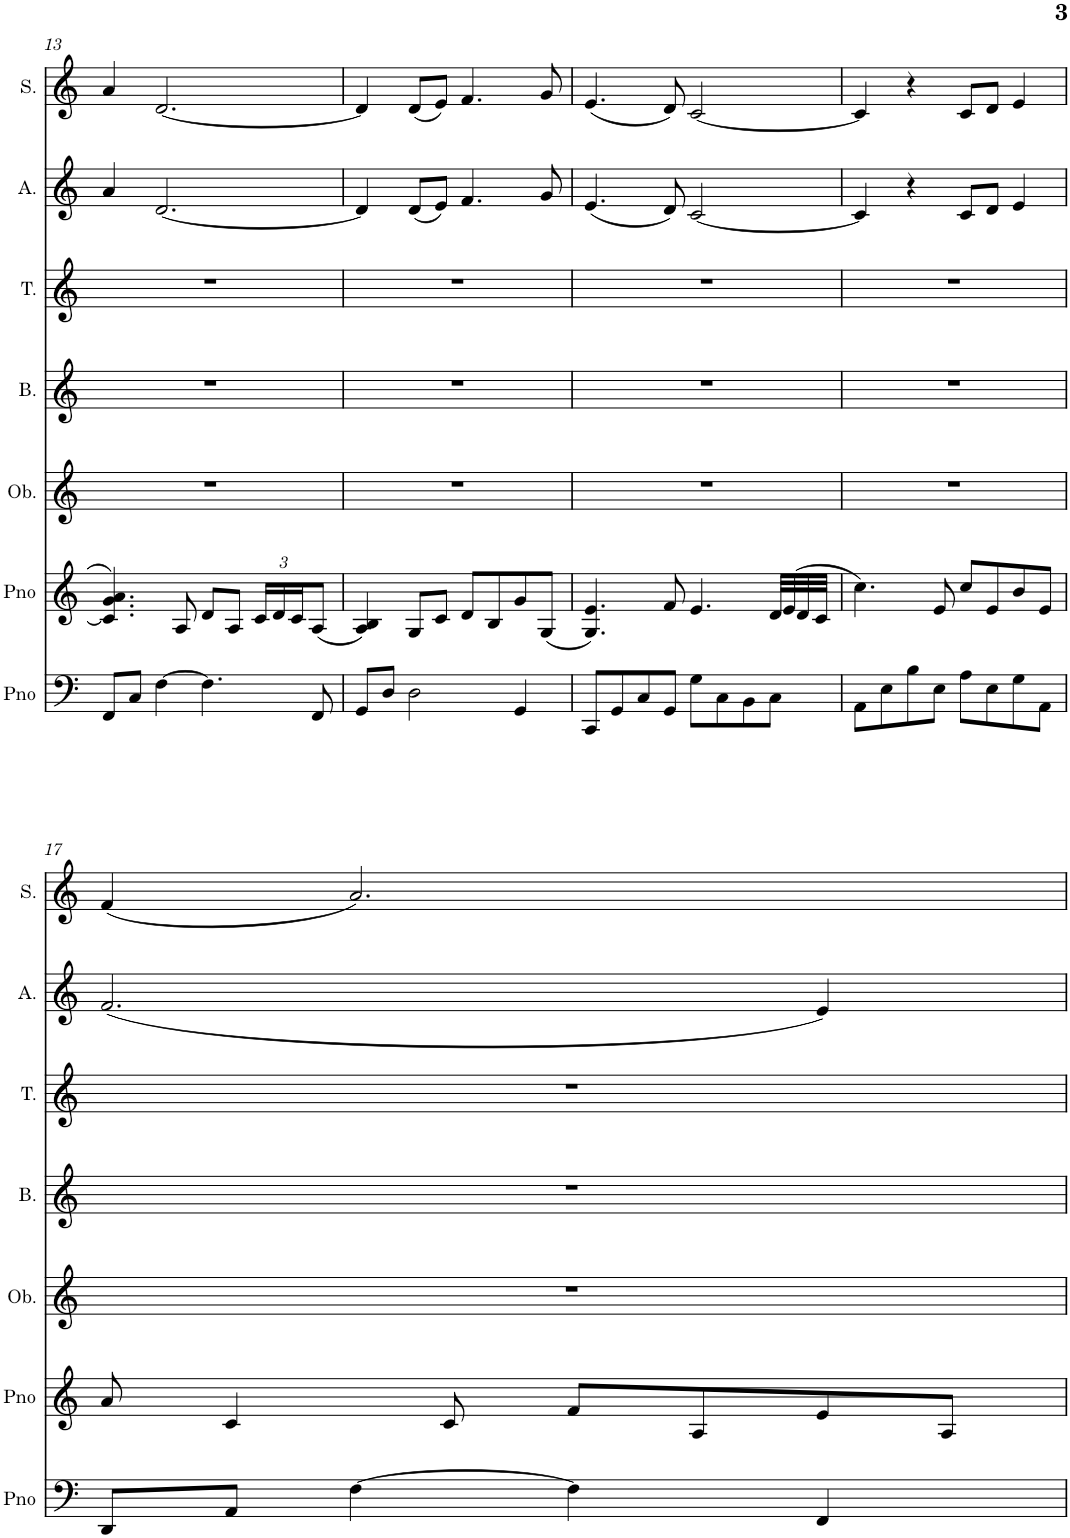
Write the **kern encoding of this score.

**kern	**kern	**kern	**kern	**kern	**kern	**kern
*part7	*part6	*part5	*part4	*part3	*part2	*part1
*staff7	*staff6	*staff5	*staff4	*staff3	*staff2	*staff1
*I"Piano	*I"Piano	*I"Oboe	*I"Bass	*I"Tenor	*I"Alto	*I"Soprano
*I'Pno	*I'Pno	*I'Ob.	*I'B.	*I'T.	*I'A.	*I'S.
!!LO:PB:g=z
*clefF4	*clefG2	*clefG2	*clefG2	*clefG2	*clefG2	*clefG2
*k[]	*k[]	*k[]	*k[]	*k[]	*k[]	*k[]
*M4/4	*M4/4	*	*	*	*M4/4	*M4/4
*met(c)	*met(c)	*	*	*	*met(c)	*met(c)
=13	=13	=13	=13	=13	=13	=13
8FF/L	4.c/] 4.g/ 4.a/	1r	1r	1r	4a/	4a/
8C/J	.	.	.	.	.	.
[4F\	.	.	.	.	[2.d/	[2.d/
.	8A/	.	.	.	.	.
4.F\]	8d/L	.	.	.	.	.
.	8A/J	.	.	.	.	.
*	*Xbrackettup	*	*	*	*	*
.	24c/LL	.	.	.	.	.
.	24d/	.	.	.	.	.
.	24c/J	.	.	.	.	.
8FF/	(8A/J	.	.	.	.	.
=14	=14	=14	=14	=14	=14	=14
8GG/L	4A/ 4B/)	1r	1r	1r	4d/]	4d/]
8D/J	.	.	.	.	.	.
2D\	8G/L	.	.	.	(8d/L	(8d/L
.	8c/J	.	.	.	8e/J)	8e/J)
.	8d/L	.	.	.	4.f/	4.f/
.	8B/	.	.	.	.	.
4GG/	8g/	.	.	.	.	.
.	(8G/J	.	.	.	8g/	8g/
=15	=15	=15	=15	=15	=15	=15
8CC/L	4.G/ 4.e/)	1r	1r	1r	(4.e/	(4.e/
8GG/	.	.	.	.	.	.
8C/	.	.	.	.	.	.
8GG/J	8f/	.	.	.	8d/)	8d/)
8G\L	4.e/	.	.	.	[2c/	[2c/
8C\	.	.	.	.	.	.
8BB\	.	.	.	.	.	.
8C\J	32d/LLL	.	.	.	.	.
.	(32e/	.	.	.	.	.
.	32d/	.	.	.	.	.
.	32c/JJJ	.	.	.	.	.
=16	=16	=16	=16	=16	=16	=16
8AA\L	4.cc\)	1r	1r	1r	4c/]	4c/]
8E\	.	.	.	.	.	.
8B\	.	.	.	.	4r	4r
8E\J	8e/	.	.	.	.	.
8A\L	8cc/L	.	.	.	8c/L	8c/L
8E\	8e/	.	.	.	8d/J	8d/J
8G\	8b/	.	.	.	4e/	4e/
8AA\J	8e/J	.	.	.	.	.
!!LO:LB:g=z
=17	=17	=17	=17	=17	=17	=17
8DD/L	8a/	1r	1r	1r	(2.f/	(4f/
8AA/J	4c/	.	.	.	.	.
[4F\	.	.	.	.	.	2.a/)
.	8c/	.	.	.	.	.
4F\]	8f/L	.	.	.	.	.
.	8A/	.	.	.	.	.
4FF/	8e/	.	.	.	4e/)	.
.	8A/J	.	.	.	.	.
=	=	=	=	=	=	=
*-	*-	*-	*-	*-	*-	*-
